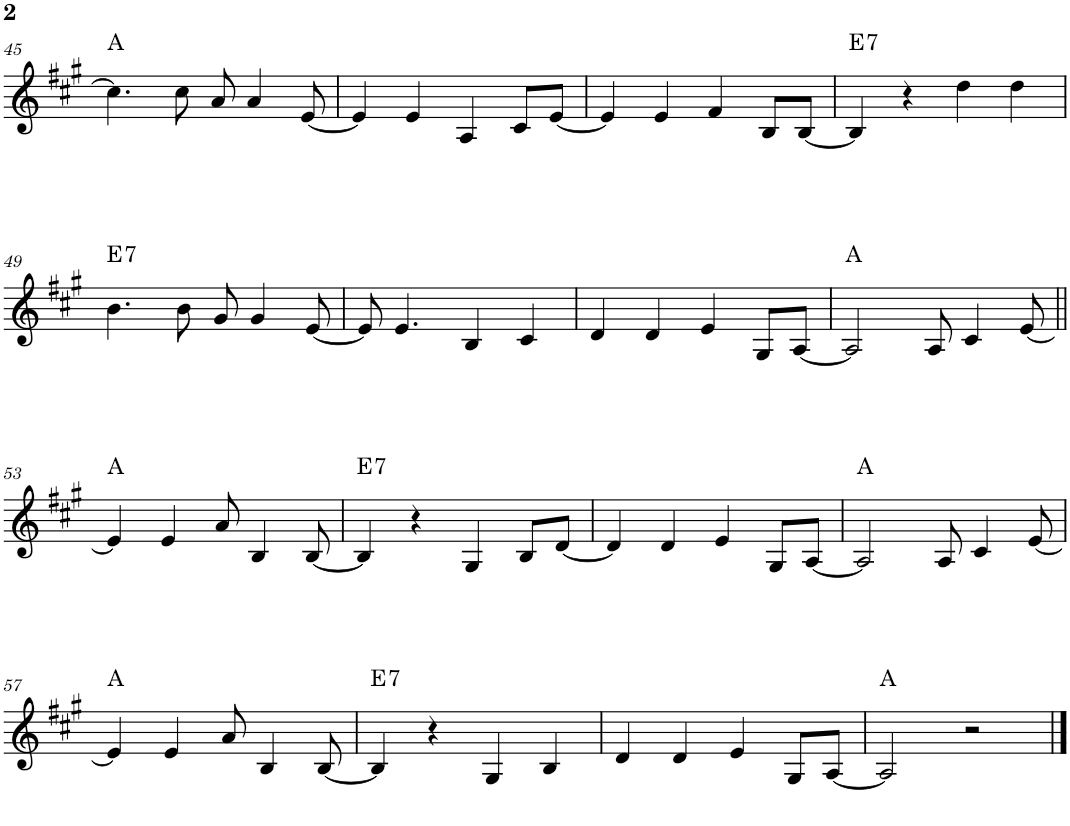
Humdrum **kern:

**kern	**harte
*part1	*part1
*staff1	*
*I"Piano	*
*I'Pno.	*
!!LO:PB:g=z
*clefG2	*
*k[f#c#g#]	*
*M4/4	*
=45	=45
4.cc#\]	A:maj
8cc#\	.
8a/	.
4a/	.
[8e/	.
=46	=46
4e/]	.
4e/	.
4A/	.
8c#/L	.
[8e/J	.
=47	=47
4e/]	.
4e/	.
4f#/	.
8B/L	.
[8B/J	.
=48	=48
!	!LO:H:kt=7
4B/]	E:7
4r	.
4dd\	.
4dd\	.
!!LO:LB:g=z
=49	=49
!	!LO:H:kt=7
4.b\	E:7
8b\	.
8g#/	.
4g#/	.
[8e/	.
=50	=50
8e/]	.
4.e/	.
4B/	.
4c#/	.
=51	=51
4d/	.
4d/	.
4e/	.
8G#/L	.
[8A/J	.
=52	=52
2A/]	A:maj
8A/	.
4c#/	.
[8e/	.
!!LO:LB:g=z
=53||	=53||
4e/]	A:maj
4e/	.
8a/	.
4B/	.
[8B/	.
=54	=54
!	!LO:H:kt=7
4B/]	E:7
4r	.
4G#/	.
8B/L	.
[8d/J	.
=55	=55
4d/]	.
4d/	.
4e/	.
8G#/L	.
[8A/J	.
=56	=56
2A/]	A:maj
8A/	.
4c#/	.
[8e/	.
!!LO:LB:g=z
=57	=57
4e/]	A:maj
4e/	.
8a/	.
4B/	.
[8B/	.
=58	=58
!	!LO:H:kt=7
4B/]	E:7
4r	.
4G#/	.
4B/	.
=59	=59
4d/	.
4d/	.
4e/	.
8G#/L	.
[8A/J	.
=60	=60
2A/]	A:maj
2r	.
==	==
*-	*-
